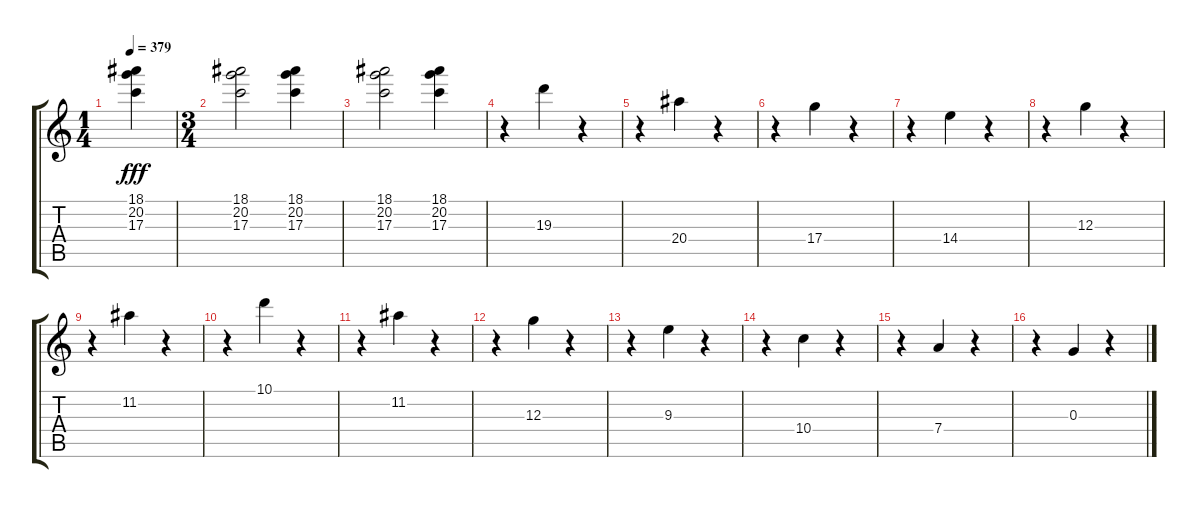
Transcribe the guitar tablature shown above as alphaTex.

\track "" {instrument acousticguitarnylon}
\staff {score tabs}
\tuning (E4 B3 G3 D3 A2 E2) {hide}
\ts (1 4)
\tempo 379
\clef g2
\ks c
(18.1 20.2 17.3).4{dy fff} |
\ts (3 4)
(18.1 20.2 17.3).2 (18.1 20.2 17.3).4 |
(18.1 20.2 17.3).2 (18.1 20.2 17.3).4 |
r.4 19.3.4 r.4 |
r.4 20.4.4 r.4 |
r.4 17.4.4 r.4 |
r.4 14.4.4 r.4 |
r.4 12.3.4 r.4 |
r.4 11.2.4 r.4 |
r.4 10.1.4 r.4 |
r.4 11.2.4 r.4 |
r.4 12.3.4 r.4 |
r.4 9.3.4 r.4 |
r.4 10.4.4 r.4 |
r.4 7.4.4 r.4 |
r.4 0.3.4 r.4
